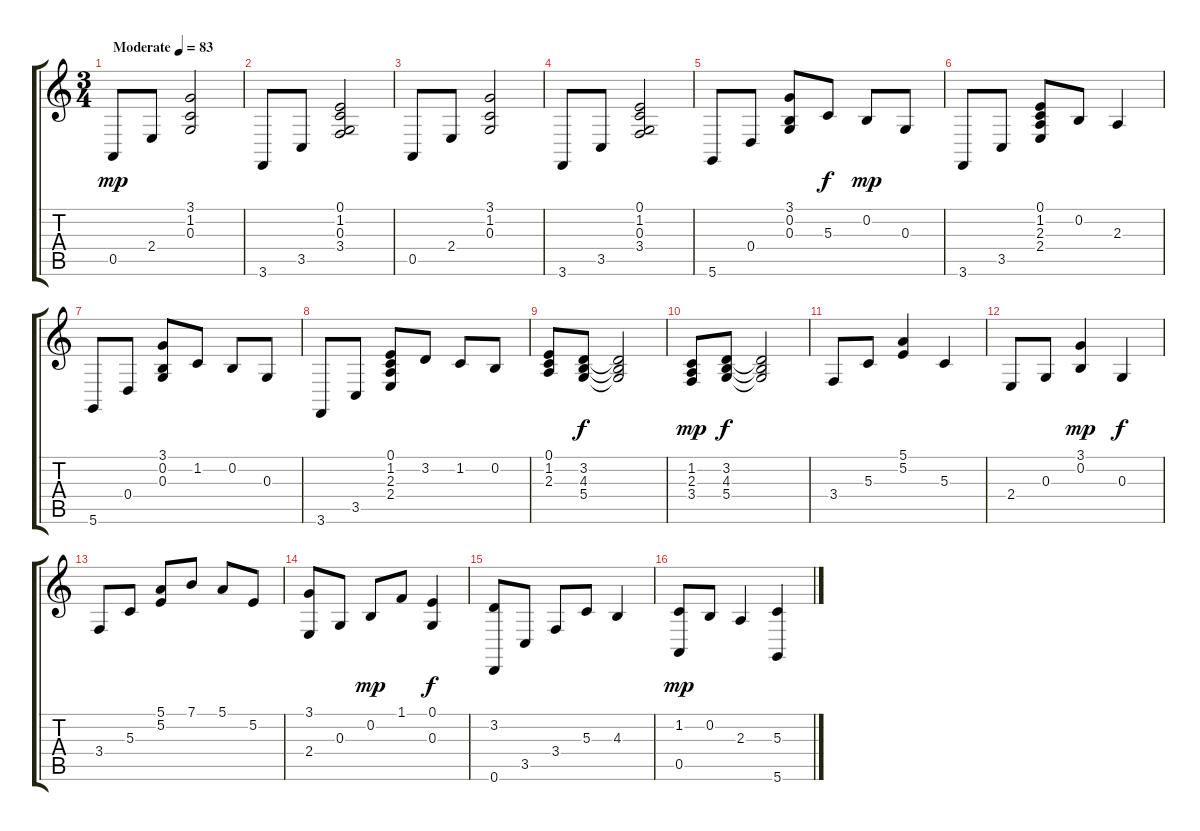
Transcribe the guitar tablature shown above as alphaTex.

\track "" {instrument acousticgrandpiano}
\staff {score tabs}
\tuning (E4 B3 G3 D3 A2 D2) {hide}
\ts (3 4)
\tempo (83 "Moderate")
\clef g2
\ks c
0.5.8{dy mp instrument acousticgrandpiano} 2.4.8 (3.1 1.2 0.3).2 |
3.6.8 3.5.8 (0.1 1.2 0.3 3.4).2 |
0.5.8 2.4.8 (3.1 1.2 0.3).2 |
3.6.8 3.5.8 (0.1 1.2 0.3 3.4).2 |
5.6.8 0.4.8 (3.1 0.2 0.3).8 5.3.8{dy f} 0.2.8{dy mp} 0.3.8 |
3.6.8 3.5.8 (0.1 1.2 2.3 2.4).8 0.2.8 2.3.4 |
5.6.8 0.4.8 (3.1 0.2 0.3).8 1.2.8 0.2.8 0.3.8 |
3.6.8 3.5.8 (0.1 1.2 2.3 2.4).8 3.2.8 1.2.8 0.2.8 |
(0.1 1.2 2.3).8 (3.2 4.3 5.4).8{dy f} (3.2{t} 4.3{t} 5.4{t}).2 |
(1.2 2.3 3.4).8{dy mp} (3.2 4.3 5.4).8{dy f} (3.2{t} 4.3{t} 5.4{t}).2 |
3.4.8 5.3.8 (5.1 5.2).4 5.3.4 |
2.4.8 0.3.8 (3.1 0.2).4{dy mp} 0.3.4{dy f} |
3.4.8 5.3.8 (5.1 5.2).8 7.1.8 5.1.8 5.2.8 |
(3.1 2.4).8 0.3.8 0.2.8{dy mp} 1.1.8 (0.1 0.3).4{dy f} |
(3.2 0.6).8 3.5.8 3.4.8 5.3.8 4.3.4 |
(1.2 0.5).8{dy mp} 0.2.8 2.3.4 (5.3 5.6).4
